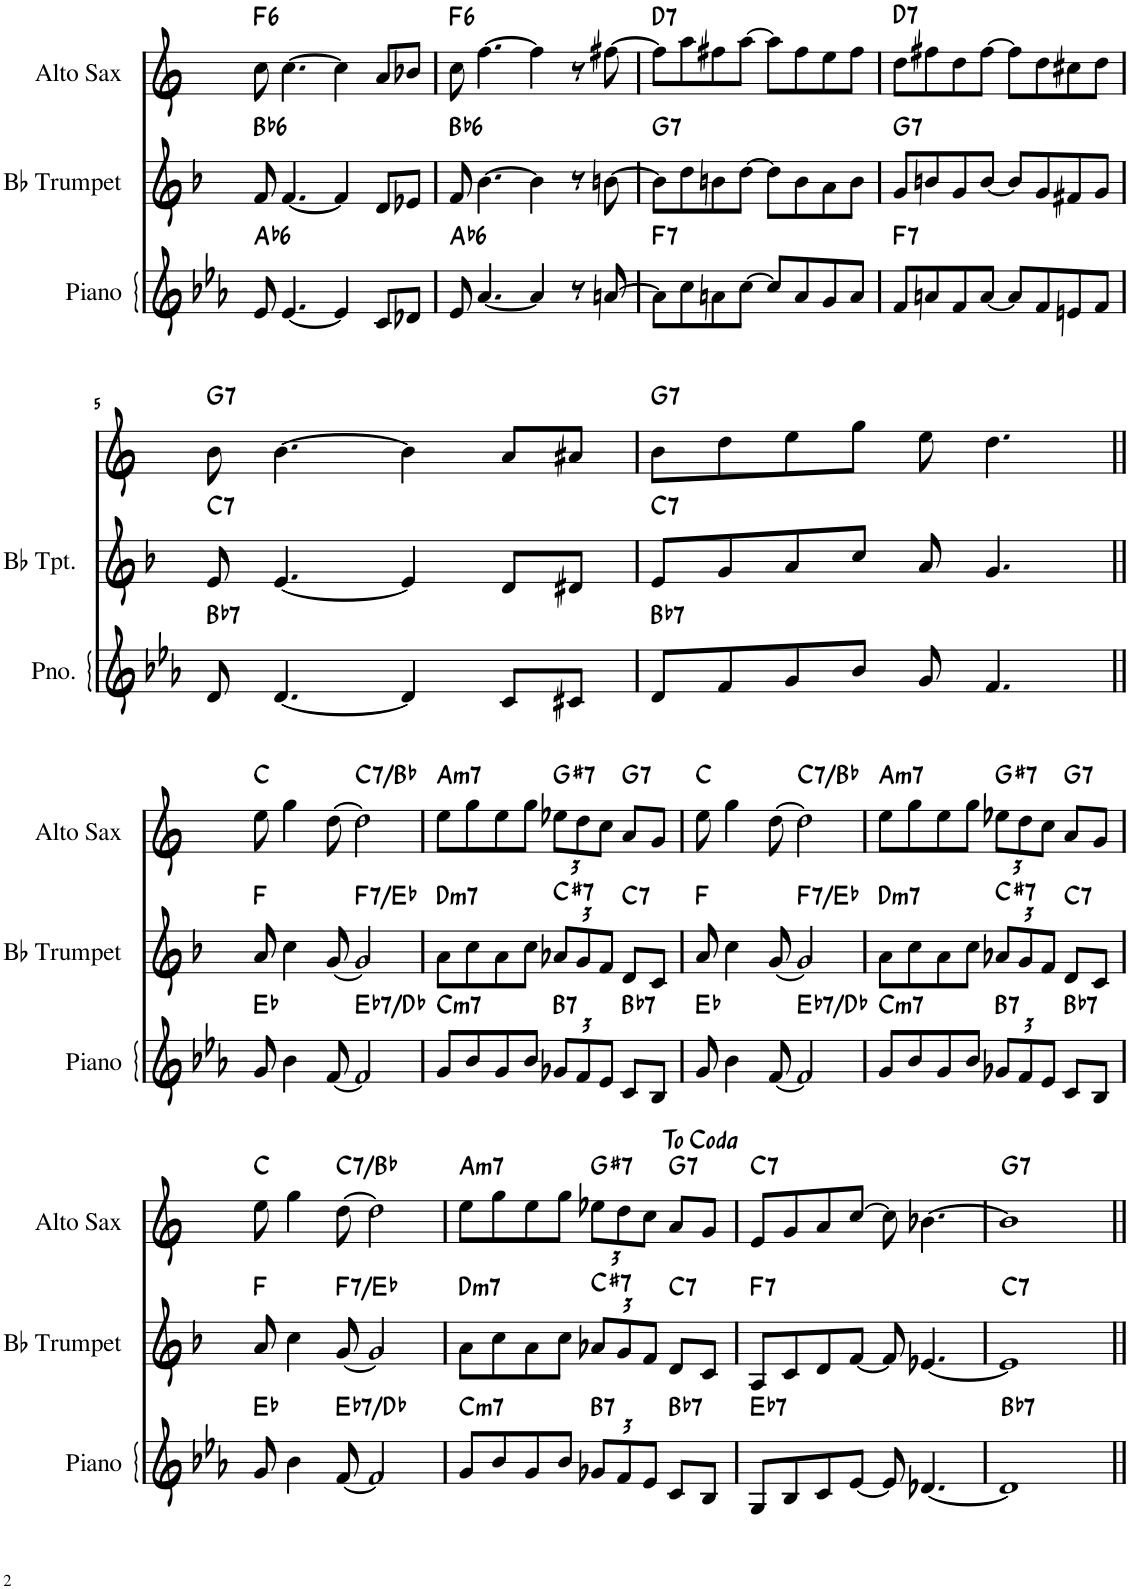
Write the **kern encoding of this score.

**kern	**harte	**kern	**harte	**kern	**harte
*part3	*part3	*part2	*part2	*part1	*part1
*staff3	*	*staff2	*	*staff1	*
*I"Piano	*	*I"Bb Trumpet	*	*I"Alto Sax	*
*I'Pno.	*	*I'Bb Tpt.	*	*I'Sax	*
!!LO:PB:g=z
*clefG2	*	*clefG2	*	*clefG2	*
*	*	*Trd1c2	*	*Trd5c9	*
*k[b-e-a-]	*	*k[b-]	*	*k[]	*
*M4/4	*	*M4/4	*	*M4/4	*
=1	=1	=1	=1	=1	=1
!	!LO:H:kt=6	!	!LO:H:kt=6	!	!LO:H:kt=6
8e-/	Ab:maj6	8f/	Bb:maj6	8cc\	F:maj6
[4.e-/	.	[4.f/	.	[4.cc\	.
4e-/]	.	4f/]	.	4cc\]	.
8c/L	.	8d/L	.	8a/L	.
8d-X/J	.	8e-X/J	.	8b-X/J	.
=2	=2	=2	=2	=2	=2
!	!LO:H:kt=6	!	!LO:H:kt=6	!	!LO:H:kt=6
8e-/	Ab:maj6	8f/	Bb:maj6	8cc\	F:maj6
[4.a-/	.	[4.b-\	.	[4.ff\	.
4a-/]	.	4b-\]	.	4ff\]	.
8r	.	8r	.	8r	.
[8an/	.	[8bn\	.	[8ff#X\	.
=3	=3	=3	=3	=3	=3
!	!LO:H:kt=7	!	!LO:H:kt=7	!	!LO:H:kt=7
8a\L]	F:7	8b\L]	G:7	8ff#\L]	D:7
8cc\	.	8dd\	.	8aa\	.
8an\	.	8bn\	.	8ff#X\	.
[8cc\J	.	[8dd\J	.	[8aa\J	.
8cc/L]	.	8dd\L]	.	8aa\L]	.
8a/	.	8b\	.	8ff#\	.
8g/	.	8a\	.	8ee\	.
8a/J	.	8b\J	.	8ff#\J	.
=4	=4	=4	=4	=4	=4
!	!LO:H:kt=7	!	!LO:H:kt=7	!	!LO:H:kt=7
8f/L	F:7	8g/L	G:7	8dd\L	D:7
8an/	.	8bn/	.	8ff#X\	.
8f/	.	8g/	.	8dd\	.
[8a/J	.	[8b/J	.	[8ff#\J	.
8a/L]	.	8b/L]	.	8ff#\L]	.
8f/	.	8g/	.	8dd\	.
8en/	.	8f#X/	.	8cc#X\	.
8f/J	.	8g/J	.	8dd\J	.
!!LO:LB:g=z
=5	=5	=5	=5	=5	=5
!	!LO:H:kt=7	!	!LO:H:kt=7	!	!LO:H:kt=7
8d/	Bb:7	8e/	C:7	8b\	G:7
[4.d/	.	[4.e/	.	[4.b\	.
4d/]	.	4e/]	.	4b\]	.
8c/L	.	8d/L	.	8a/L	.
8c#X/J	.	8d#X/J	.	8a#X/J	.
=6	=6	=6	=6	=6	=6
!	!LO:H:kt=7	!	!LO:H:kt=7	!	!LO:H:kt=7
8d/L	Bb:7	8e/L	C:7	8b\L	G:7
8f/	.	8g/	.	8dd\	.
8g/	.	8a/	.	8ee\	.
8b-/J	.	8cc/J	.	8gg\J	.
8g/	.	8a/	.	8ee\	.
4.f/	.	4.g/	.	4.dd\	.
!!LO:LB:g=z
=1||	=1||	=1||	=1||	=1||	=1||
8g/	Eb:maj	8a/	F:maj	8ee\	C:maj
4b-\	.	4cc\	.	4gg\	.
[8f/	.	[8g/	.	[8dd\	.
!	!LO:H:kt=7	!	!LO:H:kt=7	!	!LO:H:kt=7
2f/]	Eb:7/b7	2g/]	F:7/b7	2dd\]	C:7/b7
=2	=2	=2	=2	=2	=2
!	!LO:H:kt=m7	!	!LO:H:kt=m7	!	!LO:H:kt=m7
8g/L	C:min7	8a\L	D:min7	8ee\L	A:min7
8b-/	.	8cc\	.	8gg\	.
8g/	.	8a\	.	8ee\	.
8b-/J	.	8cc\J	.	8gg\J	.
*Xbrackettup	*	*Xbrackettup	*	*Xbrackettup	*
!	!LO:H:kt=7	!	!LO:H:kt=7	!	!LO:H:kt=7
12g-X/L	B:7	12a-X/L	C#:7	12ee-X\L	G#:7
12f/	.	12g/	.	12dd\	.
12e-/J	.	12f/J	.	12cc\J	.
!	!LO:H:kt=7	!	!LO:H:kt=7	!	!LO:H:kt=7
8c/L	Bb:7	8d/L	C:7	8a/L	G:7
8B-/J	.	8c/J	.	8g/J	.
=3	=3	=3	=3	=3	=3
8g/	Eb:maj	8a/	F:maj	8ee\	C:maj
4b-\	.	4cc\	.	4gg\	.
[8f/	.	[8g/	.	[8dd\	.
!	!LO:H:kt=7	!	!LO:H:kt=7	!	!LO:H:kt=7
2f/]	Eb:7/b7	2g/]	F:7/b7	2dd\]	C:7/b7
=4	=4	=4	=4	=4	=4
!	!LO:H:kt=m7	!	!LO:H:kt=m7	!	!LO:H:kt=m7
8g/L	C:min7	8a\L	D:min7	8ee\L	A:min7
8b-/	.	8cc\	.	8gg\	.
8g/	.	8a\	.	8ee\	.
8b-/J	.	8cc\J	.	8gg\J	.
!	!LO:H:kt=7	!	!LO:H:kt=7	!	!LO:H:kt=7
12g-X/L	B:7	12a-X/L	C#:7	12ee-X\L	G#:7
12f/	.	12g/	.	12dd\	.
12e-/J	.	12f/J	.	12cc\J	.
!	!LO:H:kt=7	!	!LO:H:kt=7	!	!LO:H:kt=7
8c/L	Bb:7	8d/L	C:7	8a/L	G:7
8B-/J	.	8c/J	.	8g/J	.
!!LO:LB:g=z
=1	=1	=1	=1	=1	=1
8g/	Eb:maj	8a/	F:maj	8ee\	C:maj
4b-\	.	4cc\	.	4gg\	.
!	!LO:H:kt=7	!	!LO:H:kt=7	!	!LO:H:kt=7
[8f/	Eb:7/b7	[8g/	F:7/b7	[8dd\	C:7/b7
2f/]	.	2g/]	.	2dd\]	.
=2	=2	=2	=2	=2	=2
!	!LO:H:kt=m7	!	!LO:H:kt=m7	!	!LO:H:kt=m7
8g/L	C:min7	8a\L	D:min7	8ee\L	A:min7
8b-/	.	8cc\	.	8gg\	.
8g/	.	8a\	.	8ee\	.
8b-/J	.	8cc\J	.	8gg\J	.
!	!LO:H:kt=7	!	!LO:H:kt=7	!	!LO:H:kt=7
12g-X/L	B:7	12a-X/L	C#:7	12ee-X\L	G#:7
12f/	.	12g/	.	12dd\	.
12e-/J	.	12f/J	.	12cc\J	.
!	!LO:H:kt=7	!	!LO:H:kt=7	!	!LO:H:kt=7
8c/L	Bb:7	8d/L	C:7	8a/L	G:7
8B-/J	.	8c/J	.	8g/J	.
=3	=3	=3	=3	=3	=3
!	!LO:H:kt=7	!	!LO:H:kt=7	!	!LO:H:kt=7
8G/L	Eb:7	8A/L	F:7	8e/L	C:7
8B-/	.	8c/	.	8g/	.
8c/	.	8d/	.	8a/	.
[8e-/J	.	[8f/J	.	[8cc/J	.
8e-/]	.	8f/]	.	8cc\]	.
[4.d-X/	.	[4.e-X/	.	[4.b-X\	.
=4	=4	=4	=4	=4	=4
!	!LO:H:kt=7	!	!LO:H:kt=7	!	!LO:H:kt=7
1d-]	Bb:7	1e-]	C:7	1b-]	G:7
=||	=||	=||	=||	=||	=||
*-	*-	*-	*-	*-	*-
